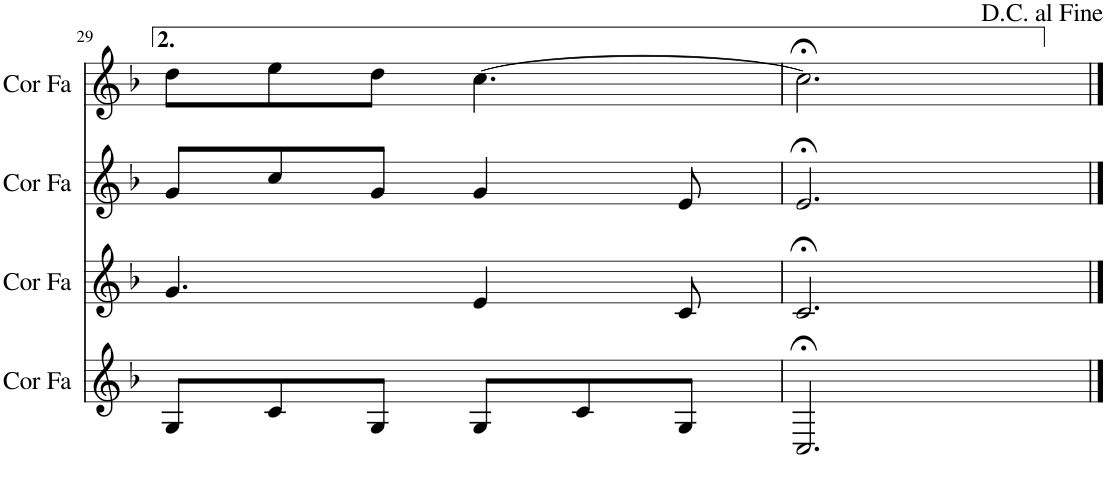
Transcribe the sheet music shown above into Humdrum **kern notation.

**kern	**kern	**kern	**kern
*part4	*part3	*part2	*part1
*staff4	*staff3	*staff2	*staff1
*I"Cor en Fa	*I"Cor en Fa	*I"Cor en Fa	*I"Cor en Fa
*I'Cor Fa	*I'Cor Fa	*I'Cor Fa	*I'Cor Fa
!!LO:PB:g=z
*clefG2	*clefG2	*clefG2	*clefG2
*Trd4c7	*Trd4c7	*Trd4c7	*Trd4c7
*k[b-]	*k[b-]	*k[b-]	*k[b-]
*M6/8	*M6/8	*M6/8	*M6/8
=29	=29	=29	=29
8G/L	4.g/	8g/L	8dd\L
8c/	.	8cc/	8ee\
8G/J	.	8g/J	8dd\J
8G/L	4e/	4g/	[4.cc\
8c/	.	.	.
8G/J	8c/	8e/	.
=30	=30	=30	=30
2.C;</	2.c;</	2.e;</	2.cc;<\]
==	==	==	==
*-	*-	*-	*-
